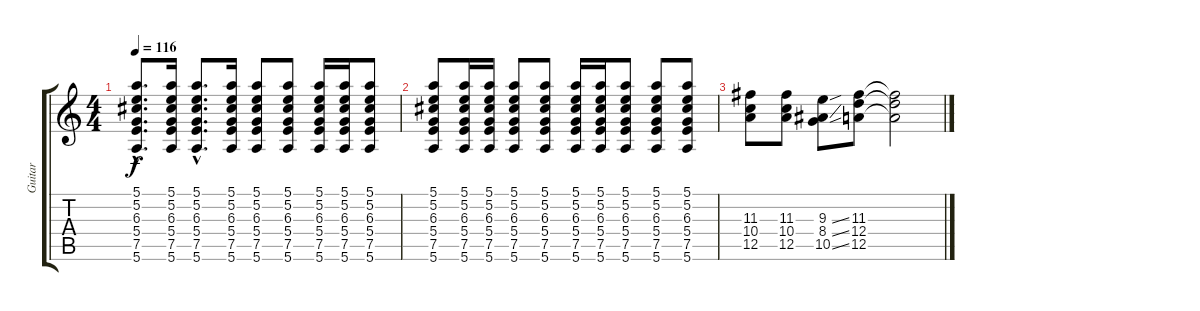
\track ("Guitar" "Guitar") {instrument overdrivenguitar}
\staff {score tabs}
\tuning (E4 B3 G3 D3 A2 E2) {hide}
\ts (4 4)
\tempo 116
\clef g2
\ks c
(5.1{hac} 5.2{hac} 6.3{hac} 5.4{hac} 7.5{hac} 5.6{hac}).8{d dy f} (5.1 5.2 6.3 5.4 7.5 5.6).16 (5.1{hac} 5.2{hac} 6.3{hac} 5.4{hac} 7.5{hac} 5.6{hac}).8{d} (5.1 5.2 6.3 5.4 7.5 5.6).16 (5.1 5.2 6.3 5.4 7.5 5.6).8 (5.1 5.2 6.3 5.4 7.5 5.6).8 (5.1 5.2 6.3 5.4 7.5 5.6).16 (5.1 5.2 6.3 5.4 7.5 5.6).16 (5.1 5.2 6.3 5.4 7.5 5.6).8 |
(5.1 5.2 6.3 5.4 7.5 5.6).8 (5.1 5.2 6.3 5.4 7.5 5.6).16 (5.1 5.2 6.3 5.4 7.5 5.6).16 (5.1 5.2 6.3 5.4 7.5 5.6).8 (5.1 5.2 6.3 5.4 7.5 5.6).8 (5.1 5.2 6.3 5.4 7.5 5.6).16 (5.1 5.2 6.3 5.4 7.5 5.6).16 (5.1 5.2 6.3 5.4 7.5 5.6).8 (5.1 5.2 6.3 5.4 7.5 5.6).8 (5.1 5.2 6.3 5.4 7.5 5.6).8 |
(11.3 10.4 12.5).8 (11.3 10.4 12.5).8 (9.3{ss} 8.4{ss} 10.5{ss}).8 (11.3 12.4 12.5).8 (11.3{t} 12.4{t} 12.5{t}).2
